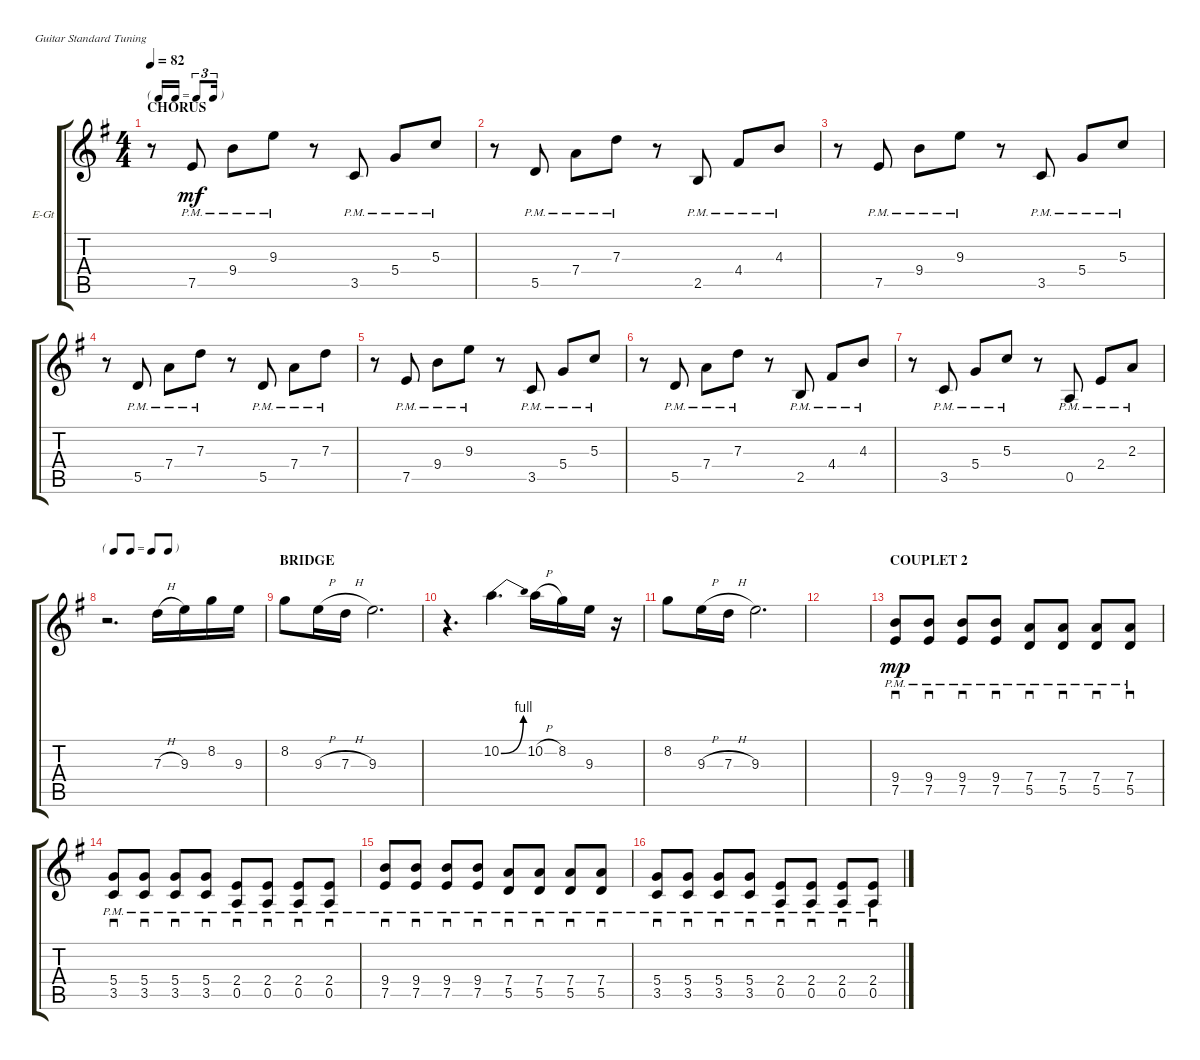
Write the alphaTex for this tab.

\defaultSystemsLayout 4
\bracketExtendMode groupsimilarinstruments
\firstSystemTrackNameOrientation horizontal
\otherSystemsTrackNameOrientation horizontal
\track ("Electric Guitar" "E-Gt") {instrument distortionguitar}
\staff {score tabs}
\tuning (E4 B3 G3 D3 A2 E2)
\ts (4 4)
\tf triplet16th
\section ("" "CHORUS")
\tempo 82
\clef g2
\scale
0.333333
\ks eminor
r.8{dy mf} 7.5{pm}.8 9.4{pm}.8 9.3{pm}.8 r.8 3.5{pm}.8 5.4{pm}.8 5.3{pm}.8 |
\scale
0.333333 r.8 5.5{pm}.8 7.4{pm}.8 7.3{pm}.8 r.8 2.5{pm}.8 4.4{pm}.8 4.3{pm}.8 |
\scale
0.333333 r.8 7.5{pm}.8 9.4{pm}.8 9.3{pm}.8 r.8 3.5{pm}.8 5.4{pm}.8 5.3{pm}.8 |
\scale
0.333333 r.8 5.5{pm}.8 7.4{pm}.8 7.3{pm}.8 r.8 5.5{pm}.8 7.4{pm}.8 7.3{pm}.8 |
\scale
0.333333 r.8 7.5{pm}.8 9.4{pm}.8 9.3{pm}.8 r.8 3.5{pm}.8 5.4{pm}.8 5.3{pm}.8 |
\scale
0.333333 r.8 5.5{pm}.8 7.4{pm}.8 7.3{pm}.8 r.8 2.5{pm}.8 4.4{pm}.8 4.3{pm}.8 |
\scale
0.333333 r.8 3.5{pm}.8 5.4{pm}.8 5.3{pm}.8 r.8 0.5{pm}.8 2.4{pm}.8 2.3{pm}.8 |
\tf none
\scale
0.333333 r.2{d} 7.3{h}.16 9.3.16 8.2.16 9.3.16 |
\section ("" "BRIDGE")
\scale
0.333333 8.2.8 9.3{h}.16 7.3{h}.16 9.3.2{d} |
\scale
0.333333 r.4{d} 10.2{be (bend 8.4 0 22.2 4)}.4{d} 10.2{h}.16 8.2.16 9.3.16 r.16 |
\scale
0.333333 8.2.8 9.3{h}.16 7.3{h}.16 9.3.2{d} |
\scale
0.333333 |
\section ("" "COUPLET 2")
\scale
0.333333 (7.5{pm} 9.4{pm}).8{sd dy mp} (7.5{pm} 9.4{pm}).8{sd} (7.5{pm} 9.4{pm}).8{sd} (7.5{pm} 9.4{pm}).8{sd} (5.5{pm} 7.4{pm}).8{sd} (5.5{pm} 7.4{pm}).8{sd} (5.5{pm} 7.4{pm}).8{sd} (5.5{pm} 7.4{pm}).8{sd} |
\scale
0.333333 (3.5{pm} 5.4{pm}).8{sd} (3.5{pm} 5.4{pm}).8{sd} (3.5{pm} 5.4{pm}).8{sd} (3.5{pm} 5.4{pm}).8{sd} (0.5{pm} 2.4{pm}).8{sd} (0.5{pm} 2.4{pm}).8{sd} (0.5{pm} 2.4{pm}).8{sd} (0.5{pm} 2.4{pm}).8{sd} |
\scale
0.333333 (7.5{pm} 9.4{pm}).8{sd} (7.5{pm} 9.4{pm}).8{sd} (7.5{pm} 9.4{pm}).8{sd} (7.5{pm} 9.4{pm}).8{sd} (5.5{pm} 7.4{pm}).8{sd} (5.5{pm} 7.4{pm}).8{sd} (5.5{pm} 7.4{pm}).8{sd} (5.5{pm} 7.4{pm}).8{sd} |
\scale
0.333333 (3.5{pm} 5.4{pm}).8{sd} (3.5{pm} 5.4{pm}).8{sd} (3.5{pm} 5.4{pm}).8{sd} (3.5{pm} 5.4{pm}).8{sd} (0.5{pm} 2.4{pm}).8{sd} (0.5{pm} 2.4{pm}).8{sd} (0.5{pm} 2.4{pm}).8{sd} (0.5{pm} 2.4{pm}).8{sd}
